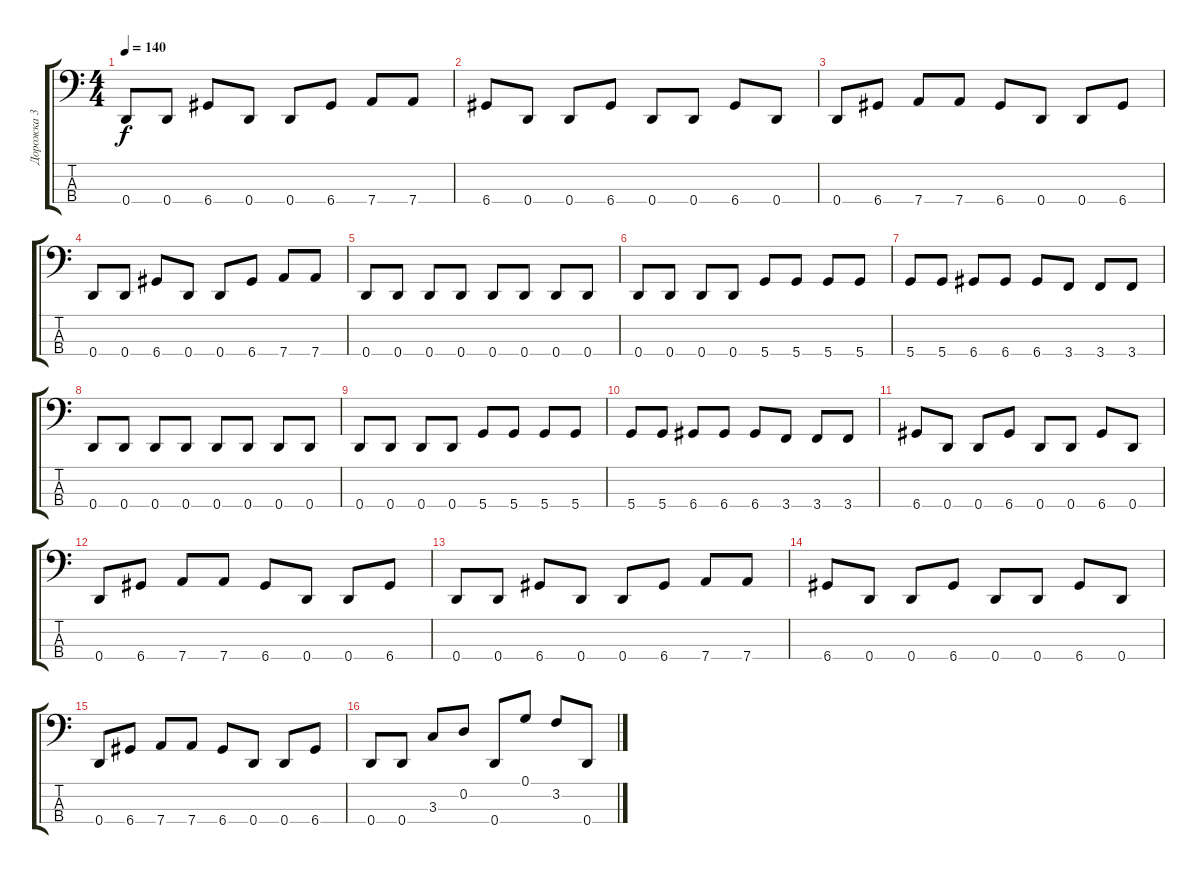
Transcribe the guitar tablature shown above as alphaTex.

\track ("Дорожка 3" "Дорожка 3") {instrument electricbassfinger}
\staff {score tabs}
\tuning (G2 D2 A1 D1) {hide}
\ts (4 4)
\tempo 140
\clef f4
\ks c
0.4.8{dy f} 0.4.8 6.4.8 0.4.8 0.4.8 6.4.8 7.4.8 7.4.8 |
6.4.8 0.4.8 0.4.8 6.4.8 0.4.8 0.4.8 6.4.8 0.4.8 |
0.4.8 6.4.8 7.4.8 7.4.8 6.4.8 0.4.8 0.4.8 6.4.8 |
0.4.8 0.4.8 6.4.8 0.4.8 0.4.8 6.4.8 7.4.8 7.4.8 |
0.4.8 0.4.8 0.4.8 0.4.8 0.4.8 0.4.8 0.4.8 0.4.8 |
0.4.8 0.4.8 0.4.8 0.4.8 5.4.8 5.4.8 5.4.8 5.4.8 |
5.4.8 5.4.8 6.4.8 6.4.8 6.4.8 3.4.8 3.4.8 3.4.8 |
0.4.8 0.4.8 0.4.8 0.4.8 0.4.8 0.4.8 0.4.8 0.4.8 |
0.4.8 0.4.8 0.4.8 0.4.8 5.4.8 5.4.8 5.4.8 5.4.8 |
5.4.8 5.4.8 6.4.8 6.4.8 6.4.8 3.4.8 3.4.8 3.4.8 |
6.4.8 0.4.8 0.4.8 6.4.8 0.4.8 0.4.8 6.4.8 0.4.8 |
0.4.8 6.4.8 7.4.8 7.4.8 6.4.8 0.4.8 0.4.8 6.4.8 |
0.4.8 0.4.8 6.4.8 0.4.8 0.4.8 6.4.8 7.4.8 7.4.8 |
6.4.8 0.4.8 0.4.8 6.4.8 0.4.8 0.4.8 6.4.8 0.4.8 |
0.4.8 6.4.8 7.4.8 7.4.8 6.4.8 0.4.8 0.4.8 6.4.8 |
0.4.8 0.4.8 3.3.8 0.2.8 0.4.8 0.1.8 3.2.8 0.4.8
